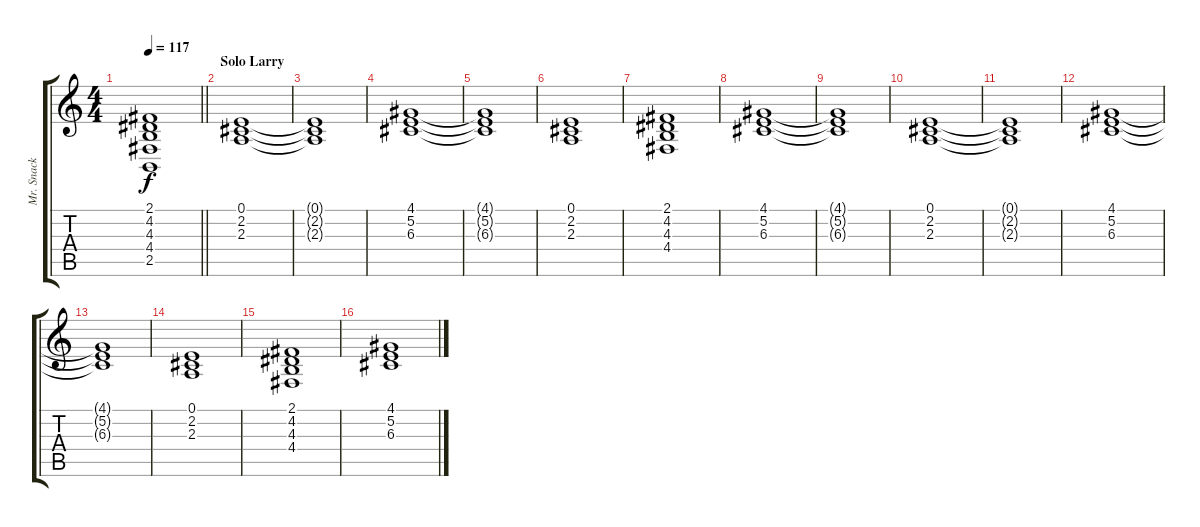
\track ("Mr. Snack" "Mr. Snack") {instrument pad1newage}
\staff {score tabs}
\tuning (E4 B3 G3 D3 A2 E2) {hide}
\ts (4 4)
\tempo 117
\clef g2
\barLineRight lightlight
\ks c
(2.1{t} 4.2{t} 4.3{t} 4.4{t} 2.5{t}).1{dy f} |
\section ("" "Solo Larry")
(0.1 2.2 2.3).1 |
(0.1{t} 2.2{t} 2.3{t}).1 |
(4.1 5.2 6.3).1 |
(4.1{t} 5.2{t} 6.3{t}).1 |
(0.1 2.2 2.3).1 |
(2.1 4.2 4.3 4.4).1 |
(4.1 5.2 6.3).1 |
(4.1{t} 5.2{t} 6.3{t}).1 |
(0.1 2.2 2.3).1 |
(0.1{t} 2.2{t} 2.3{t}).1 |
(4.1 5.2 6.3).1 |
(4.1{t} 5.2{t} 6.3{t}).1 |
(0.1 2.2 2.3).1 |
(2.1 4.2 4.3 4.4).1 |
(4.1 5.2 6.3).1
